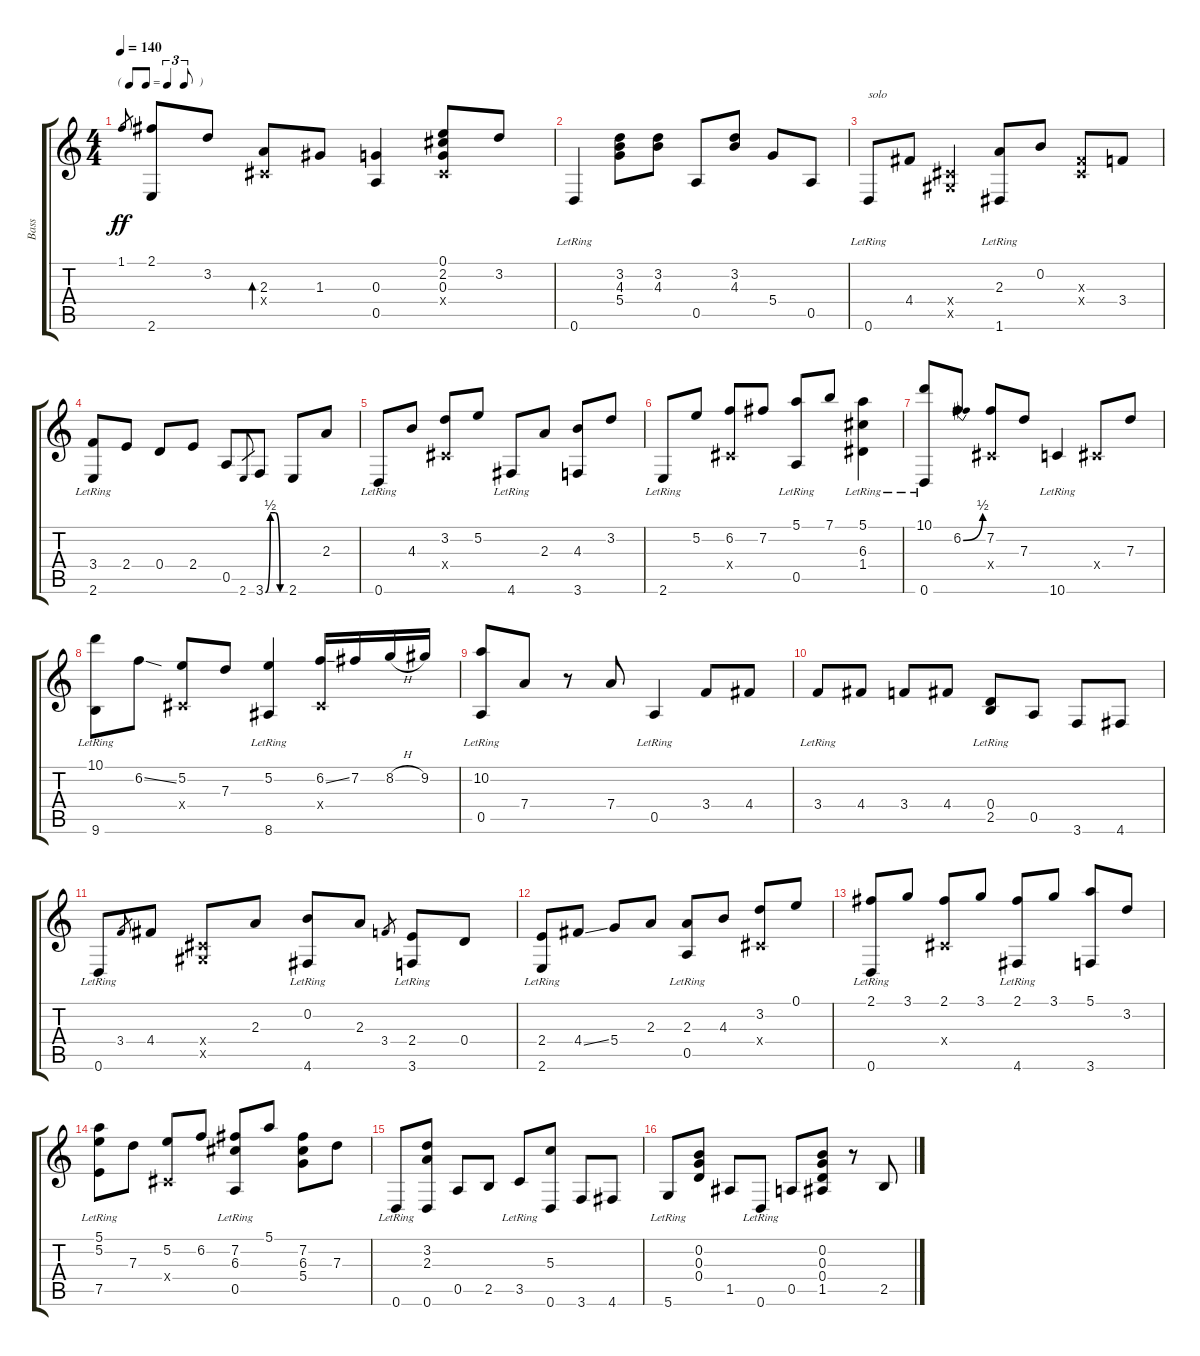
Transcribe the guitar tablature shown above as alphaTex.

\track ("Bass" "Bass") {instrument electricbasspick}
\staff {score tabs}
\tuning (E4 B3 G3 D3 A2 D2) {hide}
\ts (4 4)
\tf triplet8th
\tempo 140
\clef g2
\ks c
1.1.8{gr dy ff} (2.1 2.6).8 3.2.8 (2.3 -1.4{x}).8{bd 120} 1.3.8 (0.3 0.5).4 (0.1 2.2 0.3 -1.4{x}).8 3.2.8 |
0.6{lr}.4 (3.2 4.3 5.4).8 (3.2 4.3).8 0.5.8 (3.2 4.3).8 5.4.8 0.5.8 |
0.6{lr}.8{txt "solo"} 4.4.8 (-1.4{x} -1.5{x}).4 (2.3 1.6{lr}).8 0.2.8 (-1.3{x} -1.4{x}).8 3.4.8 |
(3.4 2.6{lr}).8 2.4.8 0.4.8 2.4.8 0.5.8 2.6.8{gr} 3.6{be (custom 0 0 15 2 30 2 45 0 60 0)}.8 2.6.8 2.3.8 |
0.6{lr}.8 4.3.8 (3.2 -1.4{x}).8 5.2.8 4.6{lr}.8 2.3.8 (4.3 3.6).8 3.2.8 |
2.6{lr}.8 5.2.8 (6.2 -1.4{x}).8 7.2.8 (5.1 0.5{lr}).8 7.1.8 (5.1 6.3 1.4{lr}).4 |
(10.1 0.6{lr}).8 6.2{be (bend 0 0 60 2)}.8 (7.2 -1.4{x}).8 7.3.8 10.6{lr}.4 -1.4{x}.8 7.3.8 |
(10.1 9.6{lr}).8 6.2{ss}.8 (5.2 -1.4{x}).8 7.3.8 (5.2 8.6{lr}).4 (6.2{ss} -1.4{x}).16 7.2.16 8.2{h}.16 9.2.16 |
(10.2 0.5{lr}).8 7.4.8 r.8 7.4.8 0.5{lr}.4 3.4.8 4.4.8 |
3.4{lr}.8 4.4.8 3.4.8 4.4.8 (0.4 2.5{lr}).8 0.5.8 3.6.8 4.6.8 |
0.6{lr}.8 3.4.8{gr} 4.4.8 (-1.4{x} -1.5{x}).8 2.3.8 (0.2 4.6{lr}).8 2.3.8 3.4.8{gr} (2.4{lr} 3.6).8 0.4.8 |
(2.4 2.6{lr}).8 4.4{ss}.8 5.4.8 2.3.8 (2.3 0.5{lr}).8 4.3.8 (3.2 -1.4{x}).8 0.1.8 |
(2.1 0.6{lr}).8 3.1.8 (2.1 -1.4{x}).8 3.1.8 (2.1 4.6{lr}).8 3.1.8 (5.1 3.6).8 3.2.8 |
(5.1 5.2 7.5{lr}).8 7.3.8 (5.2 -1.4{x}).8 6.2.8 (7.2 6.3 0.5{lr}).8 5.1.8 (7.2 6.3 5.4).8 7.3.8 |
0.6{lr}.8 (3.2 2.3 0.6).8 0.5.8 2.5.8 3.5{lr}.8 (5.3 0.6).8 3.6.8 4.6.8 |
5.6{lr}.8 (0.2 0.3 0.4).8 1.5.8 0.6{lr}.8 0.5.8 (0.2 0.3 0.4 1.5).8 r.8 2.5.8
